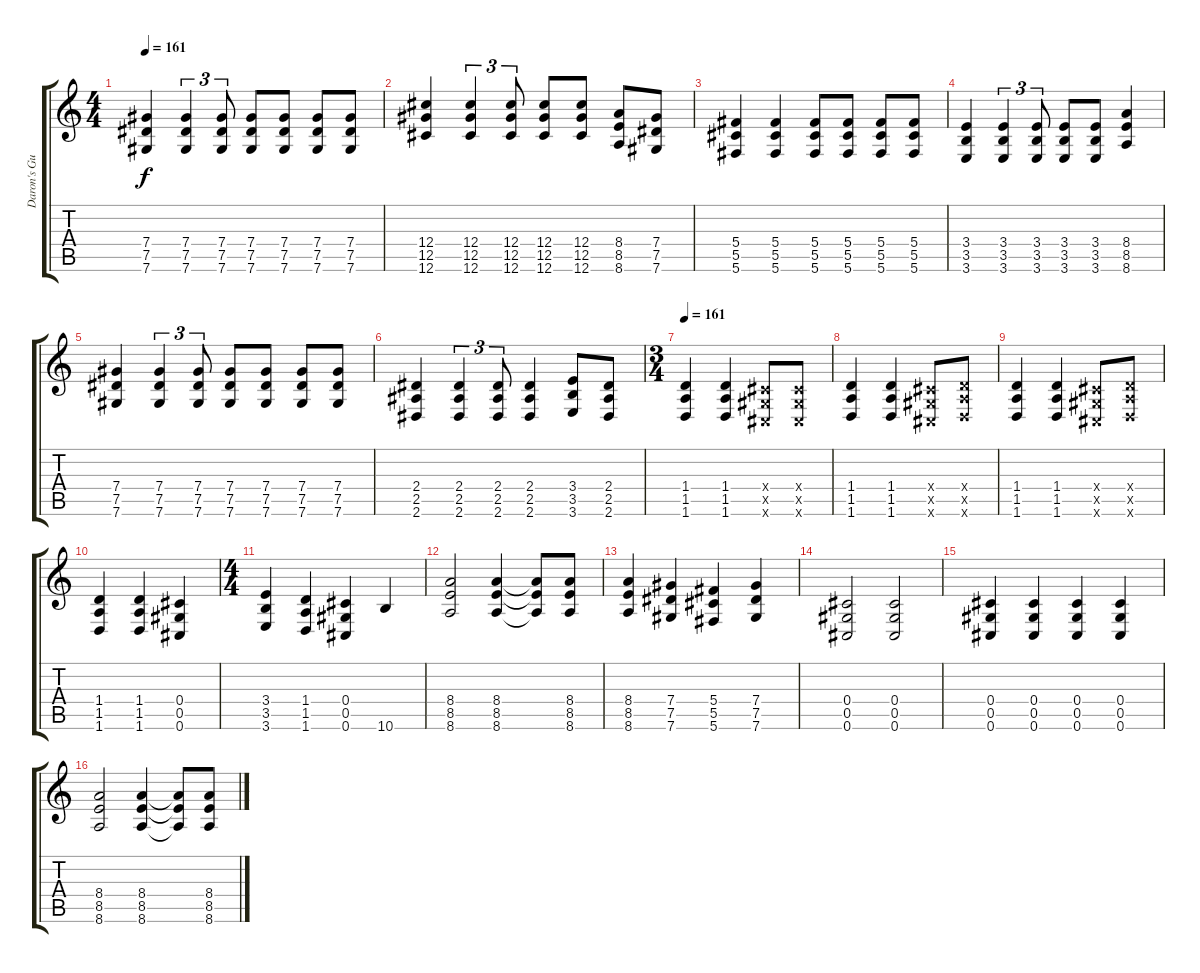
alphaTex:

\track ("Daron's Guitar" "Daron's Gu") {instrument electricguitarjazz}
\staff {score tabs}
\tuning (Eb4 Bb3 Gb3 Db3 Ab2 Db2) {hide}
\ts (4 4)
\tempo 161
\clef g2
\ks c
(7.4 7.5 7.6).4{dy f} (7.4 7.5 7.6).4{tu (3 2)} (7.4 7.5 7.6).8{tu (3 2)} (7.4 7.5 7.6).8 (7.4 7.5 7.6).8 (7.4 7.5 7.6).8 (7.4 7.5 7.6).8 |
(12.4 12.5 12.6).4 (12.4 12.5 12.6).4{tu (3 2)} (12.4 12.5 12.6).8{tu (3 2)} (12.4 12.5 12.6).8 (12.4 12.5 12.6).8 (8.4 8.5 8.6).8 (7.4 7.5 7.6).8 |
(5.4 5.5 5.6).4 (5.4 5.5 5.6).4 (5.4 5.5 5.6).8 (5.4 5.5 5.6).8 (5.4 5.5 5.6).8 (5.4 5.5 5.6).8 |
(3.4 3.5 3.6).4 (3.4 3.5 3.6).4{tu (3 2)} (3.4 3.5 3.6).8{tu (3 2)} (3.4 3.5 3.6).8 (3.4 3.5 3.6).8 (8.4 8.5 8.6).4 |
(7.4 7.5 7.6).4 (7.4 7.5 7.6).4{tu (3 2)} (7.4 7.5 7.6).8{tu (3 2)} (7.4 7.5 7.6).8 (7.4 7.5 7.6).8 (7.4 7.5 7.6).8 (7.4 7.5 7.6).8 |
(2.4 2.5 2.6).4 (2.4 2.5 2.6).4{tu (3 2)} (2.4 2.5 2.6).8{tu (3 2)} (2.4 2.5 2.6).4 (3.4 3.5 3.6).8 (2.4 2.5 2.6).8 |
\ts (3 4)
\tempo 161
(1.4 1.5 1.6).4 (1.4 1.5 1.6).4 (0.4{x} 0.5{x} 0.6{x}).8 (0.4{x} 0.5{x} 0.6{x}).8 |
(1.4 1.5 1.6).4 (1.4 1.5 1.6).4 (0.4{x} 0.5{x} 0.6{x}).8 (1.4{x} 1.5{x} 1.6{x}).8 |
(1.4 1.5 1.6).4 (1.4 1.5 1.6).4 (0.4{x} 0.5{x} 0.6{x}).8 (1.4{x} 1.5{x} 1.6{x}).8 |
(1.4 1.5 1.6).4 (1.4 1.5 1.6).4 (0.4 0.5 0.6).4 |
\ts (4 4)
(3.4 3.5 3.6).4 (1.4 1.5 1.6).4 (0.4 0.5 0.6).4 10.6.4 |
(8.4 8.5 8.6).2 (8.4 8.5 8.6).4 (8.4{t} 8.5{t} 8.6{t}).8 (8.4 8.5 8.6).8 |
(8.4 8.5 8.6).4 (7.4 7.5 7.6).4 (5.4 5.5 5.6).4 (7.4 7.5 7.6).4 |
(0.4 0.5 0.6).2 (0.4 0.5 0.6).2 |
(0.4 0.5 0.6).4 (0.4 0.5 0.6).4 (0.4 0.5 0.6).4 (0.4 0.5 0.6).4 |
(8.4 8.5 8.6).2 (8.4 8.5 8.6).4 (8.4{t} 8.5{t} 8.6{t}).8 (8.4 8.5 8.6).8
